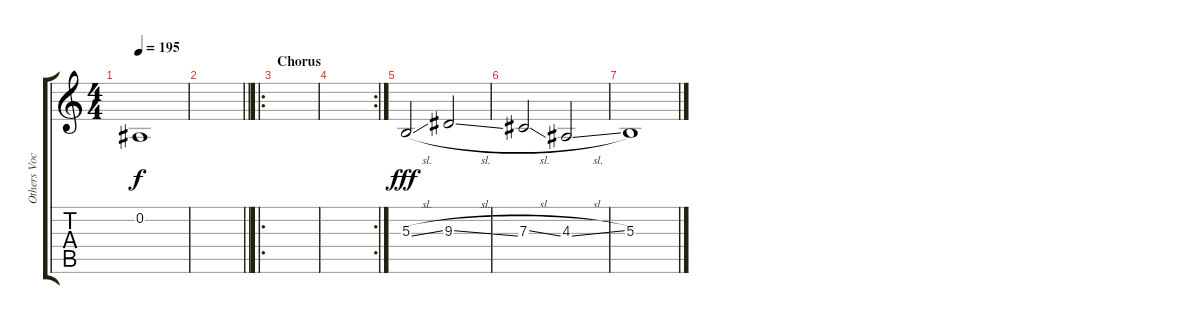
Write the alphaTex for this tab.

\track ("Others Vocals" "Others Voc") {instrument clarinet}
\staff {score tabs}
\tuning (Eb4 Bb3 Gb3 Db3 Ab2 Eb2) {hide}
\ts (4 4)
\tempo 195
\clef g2
\ks c
0.2.1{dy f} |
\barLineRight lightlight
|
\ro
\section ("" "Chorus")
|
\rc 2
|
5.3{sl}.2{dy fff} 9.3{sl}.2 |
7.3{sl}.2 4.3{sl}.2 |
5.3.1
